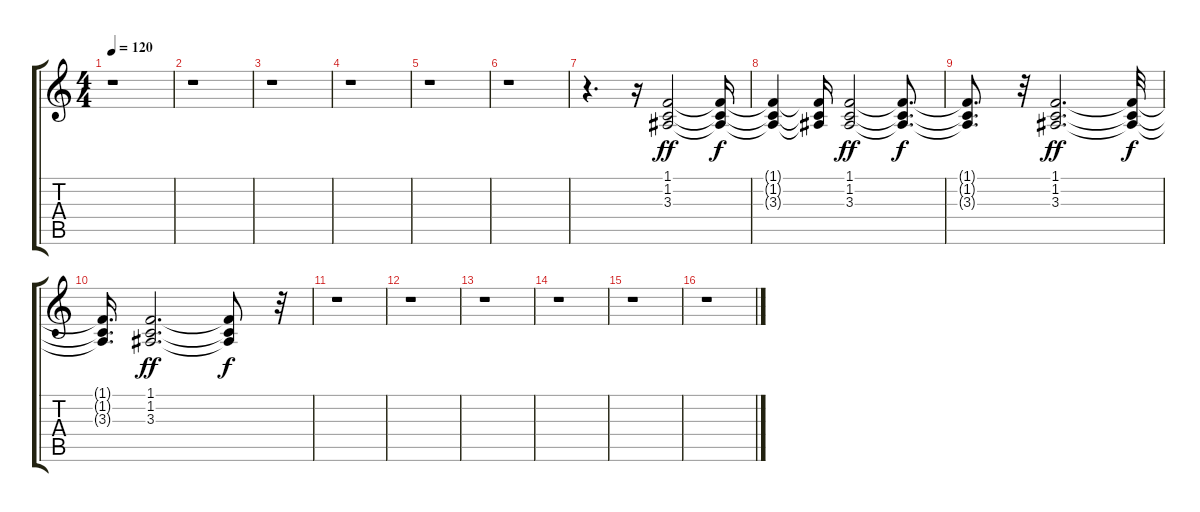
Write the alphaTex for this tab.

\track "" {instrument rockorgan}
\staff {score tabs}
\tuning (E4 B3 G3 D3 A2 E2) {hide}
\ts (4 4)
\tempo 120
\clef g2
\ks c
r.1{dy f} |
r.1 |
r.1 |
r.1 |
r.1 |
r.1 |
r.4{d} r.16 (1.1 1.2 3.3).2{dy ff} (1.1{t} 1.2{t} 3.3{t}).16{dy f} |
(1.1{t} 1.2{t} 3.3{t}).4 (1.1{t} 1.2{t} 3.3{t}).16 (1.1 1.2 3.3).2{dy ff} (1.1{t} 1.2{t} 3.3{t}).8{d dy f} |
(1.1{t} 1.2{t} 3.3{t}).8{d} r.32 (1.1 1.2 3.3).2{d dy ff} (1.1{t} 1.2{t} 3.3{t}).32{dy f} |
(1.1{t} 1.2{t} 3.3{t}).16{d} (1.1 1.2 3.3).2{d dy ff} (1.1{t} 1.2{t} 3.3{t}).8{dy f} r.32 |
r.1 |
r.1 |
r.1 |
r.1 |
r.1 |
r.1
